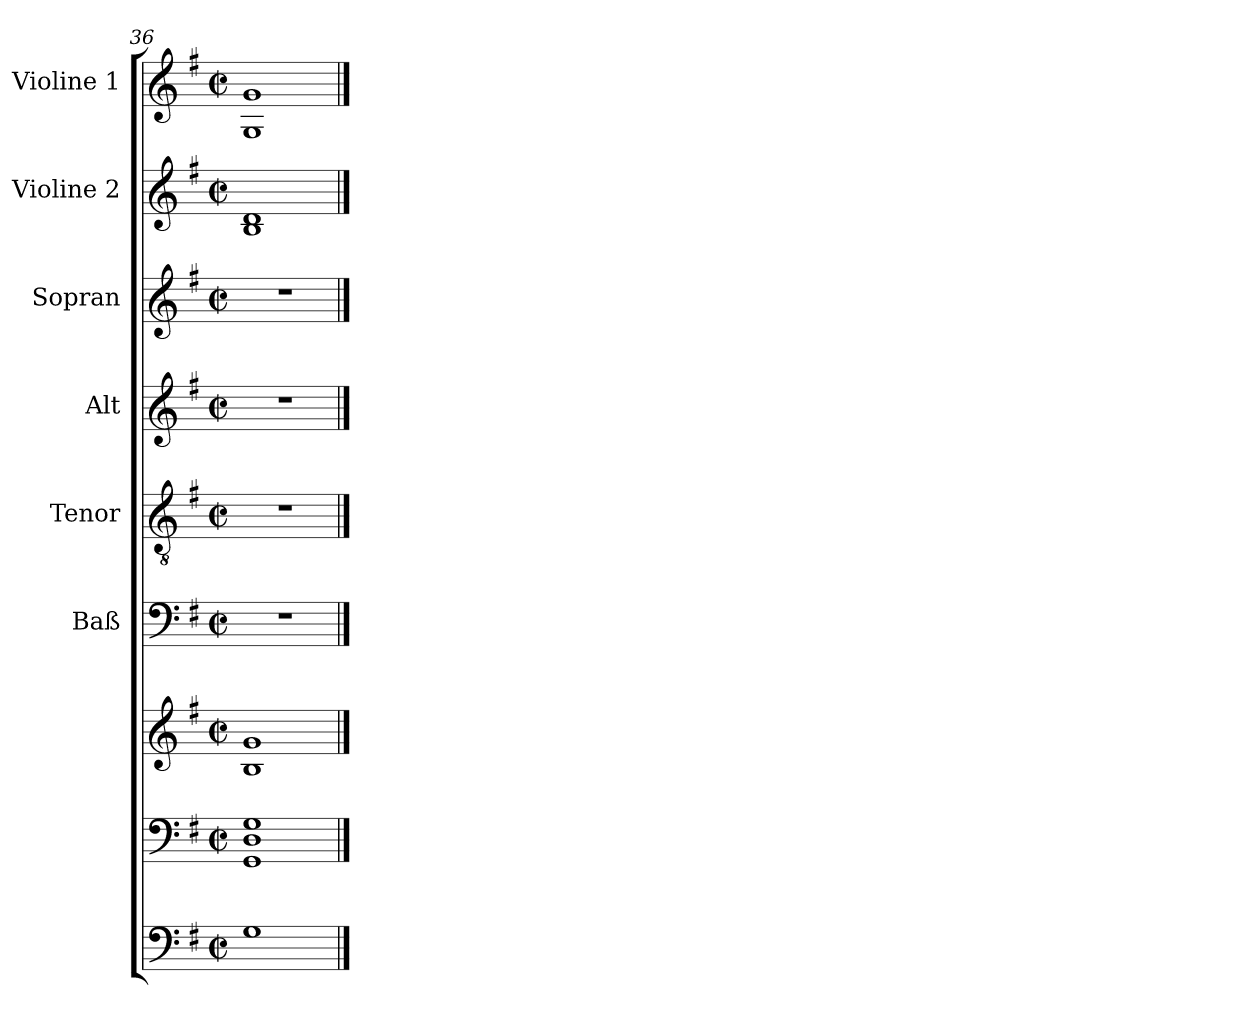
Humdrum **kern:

**kern	**kern	**kern	**kern	**kern	**kern	**kern	**kern	**kern
*part8	*part7	*part7	*part6	*part5	*part4	*part3	*part2	*part1
*staff9	*staff8	*staff7	*staff6	*staff5	*staff4	*staff3	*staff2	*staff1
*	*	*	*I"Baß	*I"Tenor	*I"Alt	*I"Sopran	*I"Violine 2	*I"Violine 1
*	*	*	*I'Baß	*I'Ten	*I'Alt	*I'Sop	*I'Vln. 2	*I'Vln. 1
*clefF4	*clefF4	*clefG2	*clefF4	*clefGv2	*clefG2	*clefG2	*clefG2	*clefG2
*ITrd7c12	*	*	*	*	*	*	*	*
*k[f#]	*k[f#]	*k[f#]	*k[f#]	*k[f#]	*k[f#]	*k[f#]	*k[f#]	*k[f#]
*G:	*G:	*G:	*G:	*G:	*G:	*G:	*G:	*G:
*M2/2	*M2/2	*M2/2	*M2/2	*M2/2	*M2/2	*M2/2	*M2/2	*M2/2
*met(c|)	*met(c|)	*met(c|)	*met(c|)	*met(c|)	*met(c|)	*met(c|)	*met(c|)	*met(c|)
=36	=36	=36	=36	=36	=36	=36	=36	=36
1GG	1GG 1D 1G	1B 1g	1r	1r	1r	1r	1B 1d	1G 1g
==	==	==	==	==	==	==	==	==
*-	*-	*-	*-	*-	*-	*-	*-	*-
